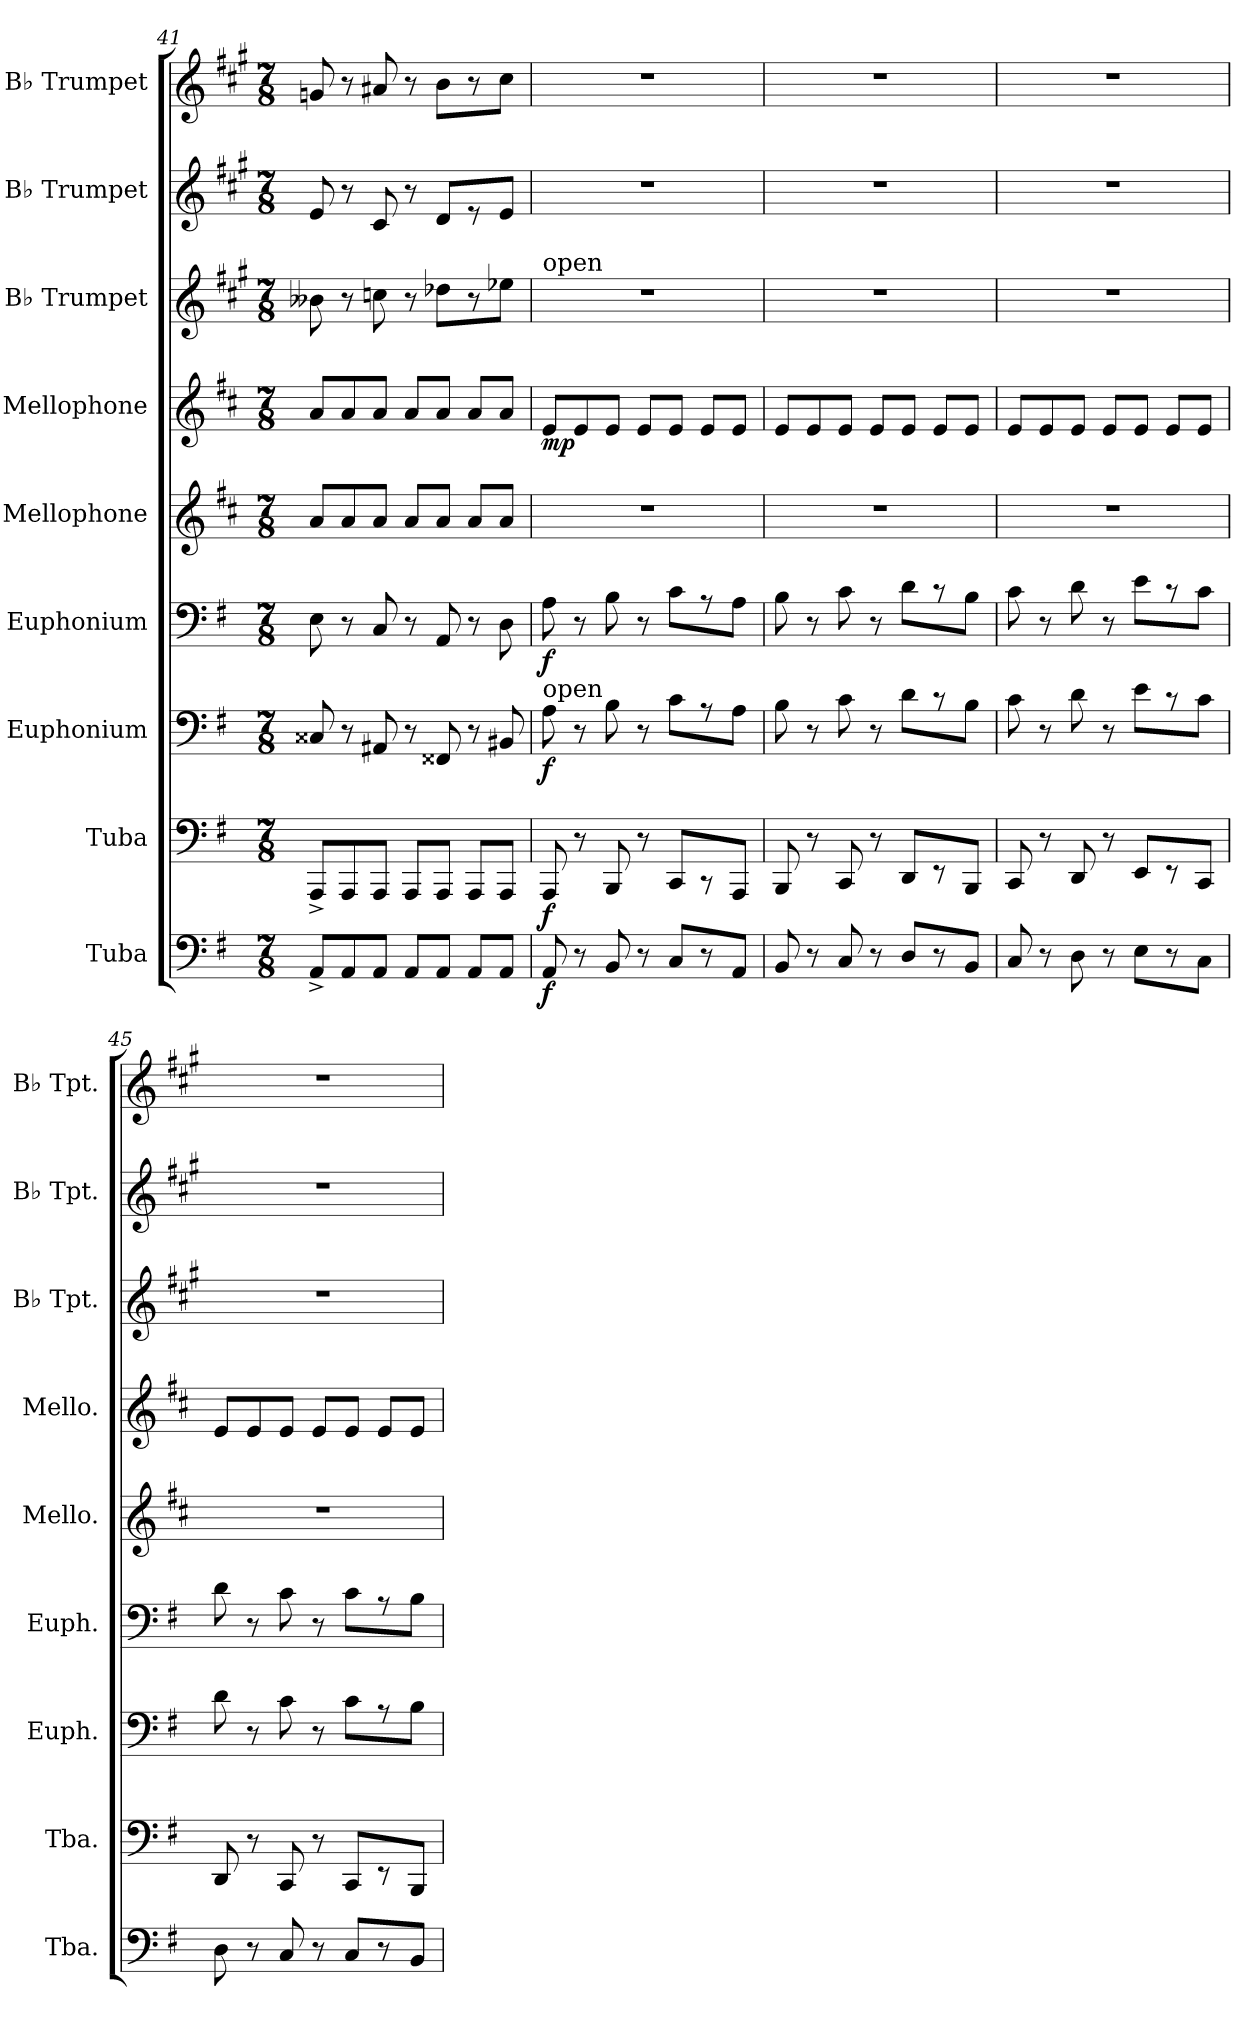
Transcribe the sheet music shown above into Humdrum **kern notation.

**kern	**dynam	**kern	**dynam	**kern	**dynam	**kern	**dynam	**kern	**kern	**dynam	**kern	**kern	**kern
*part9	*part9	*part8	*part8	*part7	*part7	*part6	*part6	*part5	*part4	*part4	*part3	*part2	*part1
*staff9	*staff9	*staff8	*staff8	*staff7	*staff7	*staff6	*staff6	*staff5	*staff4	*staff4	*staff3	*staff2	*staff1
*I"Tuba	*	*I"Tuba	*	*I"Euphonium	*	*I"Euphonium	*	*I"Mellophone	*I"Mellophone	*	*I"B♭ Trumpet	*I"B♭ Trumpet	*I"B♭ Trumpet
*I'Tba.	*	*I'Tba.	*	*I'Euph.	*	*I'Euph.	*	*I'Mello.	*I'Mello.	*	*I'B♭ Tpt.	*I'B♭ Tpt.	*I'B♭ Tpt.
!!LO:PB:g=z
*clefF4	*	*clefF4	*	*clefF4	*	*clefF4	*	*clefG2	*clefG2	*	*clefG2	*clefG2	*clefG2
*	*	*	*	*	*	*	*	*ITrd4c7	*ITrd4c7	*	*ITrd1c2	*ITrd1c2	*ITrd1c2
*k[f#]	*	*k[f#]	*	*k[f#]	*	*k[f#]	*	*k[f#]	*k[f#]	*	*k[f#]	*k[f#]	*k[f#]
*M7/8	*	*M7/8	*	*M7/8	*	*M7/8	*	*M7/8	*M7/8	*	*M7/8	*M7/8	*M7/8
=41	=41	=41	=41	=41	=41	=41	=41	=41	=41	=41	=41	=41	=41
8AA^/L	.	8AAA^/L	.	8C##X/	.	8E\	.	8d/L	8d/L	.	8a--X\	8d/	8fn/
8AA/	.	8AAA/	.	8r	.	8r	.	8d/	8d/	.	8r	8r	8r
8AA/J	.	8AAA/J	.	8AA#X/	.	8C/	.	8d/J	8d/J	.	8b-X\	8B/	8g#X/
8AA/L	.	8AAA/L	.	8r	.	8r	.	8d/L	8d/L	.	8r	8r	8r
8AA/J	.	8AAA/J	.	8FF##X/	.	8AA/	.	8d/J	8d/J	.	8cc-X\L	8c/L	8a\L
8AA/L	.	8AAA/L	.	8r	.	8r	.	8d/L	8d/L	.	8r	8r	8r
8AA/J	.	8AAA/J	.	8BB#X/	.	8D\	.	8d/J	8d/J	.	8dd-X\J	8d/J	8b\J
=42	=42	=42	=42	=42	=42	=42	=42	=42	=42	=42	=42	=42	=42
!	!	!	!	!	!	!	!	!	!	!	!LO:TX:a:t=open	!	!
!	!	!	!	!LO:TX:a:t=open	!	!	!	!	!	!	!	!	!
!	!LO:DY:b	!	!LO:DY:b	!	!LO:DY:b	!	!LO:DY:b	!	!	!LO:DY:b	!	!	!
8AA/	f	8AAA/	f	8A\	f	8A\	f	2..r	8A/L	mp	2..r	2..r	2..r
8r	.	8r	.	8r	.	8r	.	.	8A/	.	.	.	.
8BB/	.	8BBB/	.	8B\	.	8B\	.	.	8A/J	.	.	.	.
8r	.	8r	.	8r	.	8r	.	.	8A/L	.	.	.	.
8C/L	.	8CC/L	.	8c\L	.	8c\L	.	.	8A/J	.	.	.	.
8r	.	8r	.	8r	.	8r	.	.	8A/L	.	.	.	.
8AA/J	.	8AAA/J	.	8A\J	.	8A\J	.	.	8A/J	.	.	.	.
=43	=43	=43	=43	=43	=43	=43	=43	=43	=43	=43	=43	=43	=43
8BB/	.	8BBB/	.	8B\	.	8B\	.	2..r	8A/L	.	2..r	2..r	2..r
8r	.	8r	.	8r	.	8r	.	.	8A/	.	.	.	.
8C/	.	8CC/	.	8c\	.	8c\	.	.	8A/J	.	.	.	.
8r	.	8r	.	8r	.	8r	.	.	8A/L	.	.	.	.
8D/L	.	8DD/L	.	8d\L	.	8d\L	.	.	8A/J	.	.	.	.
8r	.	8r	.	8r	.	8r	.	.	8A/L	.	.	.	.
8BB/J	.	8BBB/J	.	8B\J	.	8B\J	.	.	8A/J	.	.	.	.
=44	=44	=44	=44	=44	=44	=44	=44	=44	=44	=44	=44	=44	=44
8C/	.	8CC/	.	8c\	.	8c\	.	2..r	8A/L	.	2..r	2..r	2..r
8r	.	8r	.	8r	.	8r	.	.	8A/	.	.	.	.
8D\	.	8DD/	.	8d\	.	8d\	.	.	8A/J	.	.	.	.
8r	.	8r	.	8r	.	8r	.	.	8A/L	.	.	.	.
8E\L	.	8EE/L	.	8e\L	.	8e\L	.	.	8A/J	.	.	.	.
8r	.	8r	.	8r	.	8r	.	.	8A/L	.	.	.	.
8C\J	.	8CC/J	.	8c\J	.	8c\J	.	.	8A/J	.	.	.	.
=45	=45	=45	=45	=45	=45	=45	=45	=45	=45	=45	=45	=45	=45
8D\	.	8DD/	.	8d\	.	8d\	.	2..r	8A/L	.	2..r	2..r	2..r
8r	.	8r	.	8r	.	8r	.	.	8A/	.	.	.	.
8C/	.	8CC/	.	8c\	.	8c\	.	.	8A/J	.	.	.	.
8r	.	8r	.	8r	.	8r	.	.	8A/L	.	.	.	.
8C/L	.	8CC/L	.	8c\L	.	8c\L	.	.	8A/J	.	.	.	.
8r	.	8r	.	8r	.	8r	.	.	8A/L	.	.	.	.
8BB/J	.	8BBB/J	.	8B\J	.	8B\J	.	.	8A/J	.	.	.	.
=	=	=	=	=	=	=	=	=	=	=	=	=	=
*-	*-	*-	*-	*-	*-	*-	*-	*-	*-	*-	*-	*-	*-
